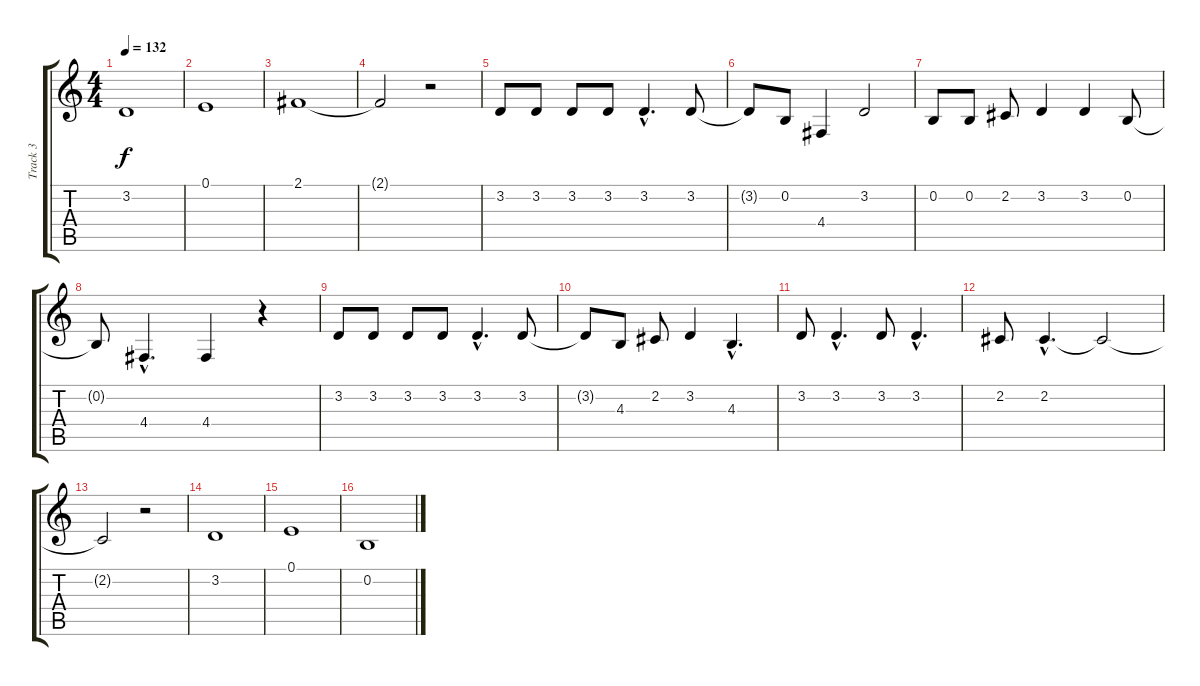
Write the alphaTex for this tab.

\track ("Track 3" "Track 3") {instrument lead1square}
\staff {score tabs}
\tuning (E4 B3 G3 D3 A2 E2) {hide}
\ts (4 4)
\tempo 132
\clef g2
\ks c
3.2.1{dy f} |
0.1.1 |
2.1.1 |
2.1{t}.2 r.2 |
3.2.8 3.2.8 3.2.8 3.2.8 3.2{hac}.4{d} 3.2.8 |
3.2{t}.8 0.2.8 4.4.4 3.2.2 |
0.2.8 0.2.8 2.2.8 3.2.4 3.2.4 0.2.8 |
0.2{t}.8 4.4{hac}.4{d} 4.4.4 r.4 |
3.2.8 3.2.8 3.2.8 3.2.8 3.2{hac}.4{d} 3.2.8 |
3.2{t}.8 4.3.8 2.2.8 3.2.4 4.3{hac}.4{d} |
3.2.8 3.2{hac}.4{d} 3.2.8 3.2{hac}.4{d} |
2.2.8 2.2{hac}.4{d} 2.2{t}.2 |
2.2{t}.2 r.2 |
3.2.1 |
0.1.1 |
0.2.1
